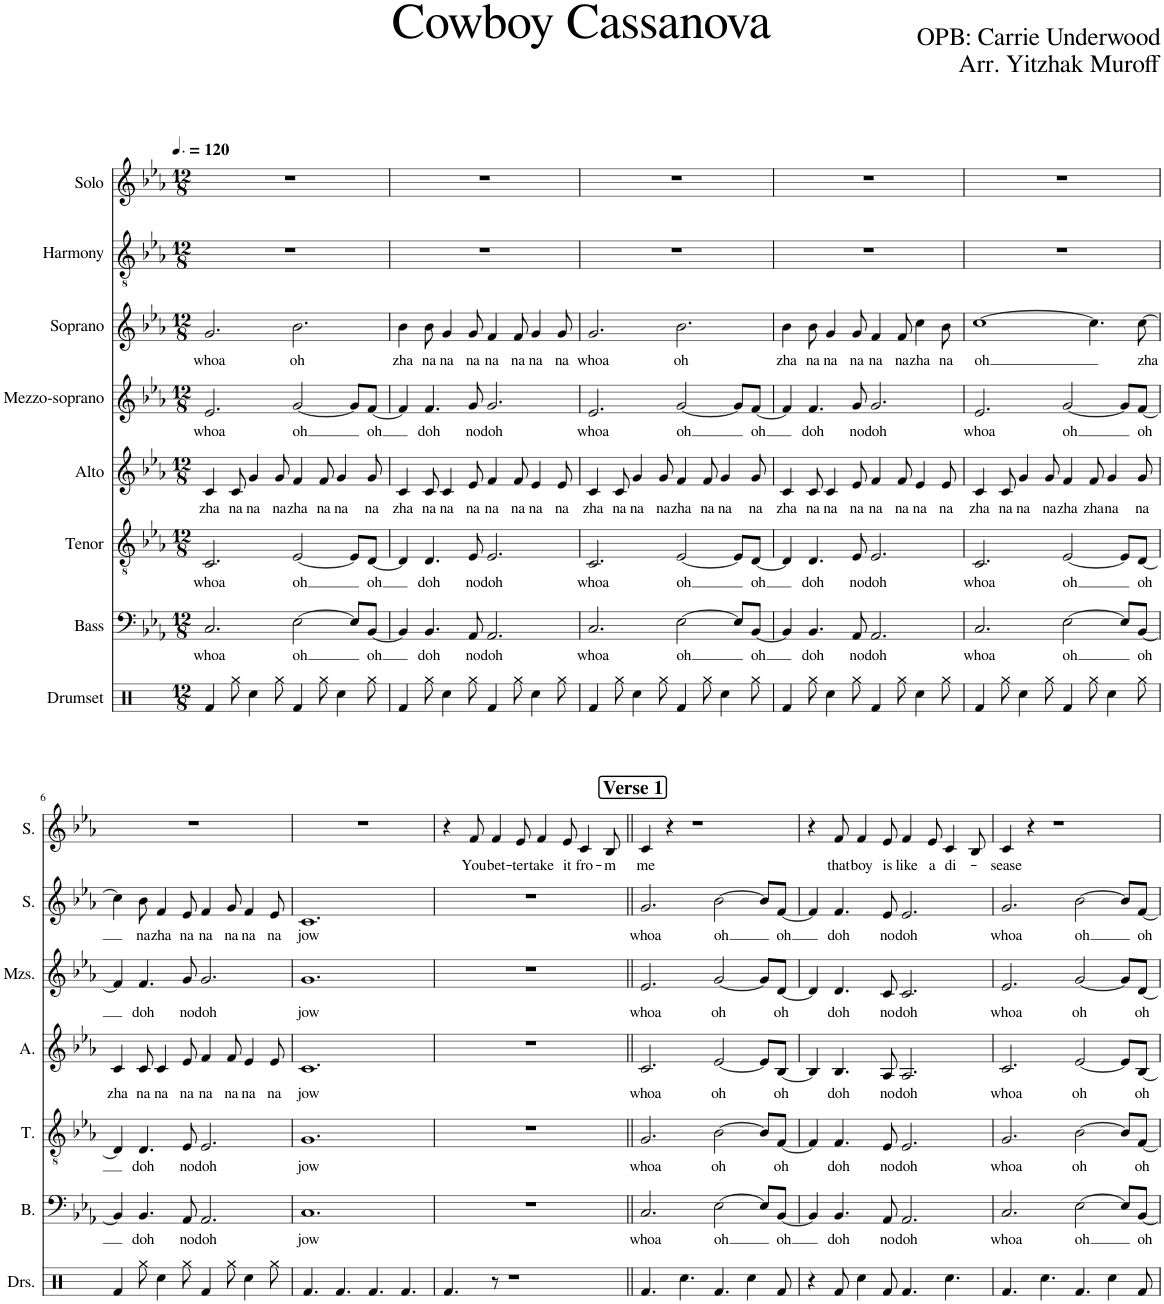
**kern	**kern	**text	**kern	**text	**kern	**text	**kern	**text	**kern	**text	**kern	**kern	**text
*part8	*part7	*part7	*part6	*part6	*part5	*part5	*part4	*part4	*part3	*part3	*part2	*part1	*part1
*staff8	*staff7	*staff7	*staff6	*staff6	*staff5	*staff5	*staff4	*staff4	*staff3	*staff3	*staff2	*staff1	*staff1
*I"Drumset	*I"Bass	*	*I"Tenor	*	*I"Alto	*	*I"Mezzo-soprano	*	*I"Soprano	*	*I"Harmony	*I"Solo	*
*I'Drs.	*I'B.	*	*I'T.	*	*I'A.	*	*I'Mzs.	*	*I'S.	*	*I'H.	*I'S.	*
*clefX	*clefF4	*	*clefGv2	*	*clefG2	*	*clefG2	*	*clefG2	*	*clefGv2	*clefG2	*
*k[b-]	*k[b-e-a-]	*	*k[b-e-a-]	*	*k[b-e-a-]	*	*k[b-e-a-]	*	*k[b-e-a-]	*	*k[b-e-a-]	*k[b-e-a-]	*
*M12/8	*M12/8	*	*M12/8	*	*M12/8	*	*M12/8	*	*M12/8	*	*M12/8	*M12/8	*
*MM180	*MM180	*	*MM180	*	*MM180	*	*MM180	*	*MM180	*	*MM180	*MM180	*
=1	=1	=1	=1	=1	=1	=1	=1	=1	=1	=1	=1	=1	=1
!	!	!LO:LY:b	!	!LO:LY:b	!	!LO:LY:b	!	!LO:LY:b	!	!LO:LY:b	!	!	!
4Rf/	2.C/	whoa	2.C/	whoa	4c/	zha	2.e-/	whoa	2.g/	whoa	1.r	1.r	.
!	!	!	!	!	!	!LO:LY:b	!	!	!	!	!	!	!
8Rgg\	.	.	.	.	8c/	na	.	.	.	.	.	.	.
!	!	!	!	!	!	!LO:LY:b	!	!	!	!	!	!	!
4Rcc\	.	.	.	.	4g/	na	.	.	.	.	.	.	.
!	!	!	!	!	!	!LO:LY:b	!	!	!	!	!	!	!
8Rgg\	.	.	.	.	8g/	na	.	.	.	.	.	.	.
!	!	!LO:LY:b	!	!LO:LY:b	!	!LO:LY:b	!	!LO:LY:b	!	!LO:LY:b	!	!	!
4Rf/	[2E-\	oh	[2E-/	oh	4f/	zha	[2g/	oh	2.b-\	oh	.	.	.
!	!	!	!	!	!	!LO:LY:b	!	!	!	!	!	!	!
8Rgg\	.	.	.	.	8f/	na	.	.	.	.	.	.	.
!	!	!	!	!	!	!LO:LY:b	!	!	!	!	!	!	!
4Rcc\	.	.	.	.	4g/	na	.	.	.	.	.	.	.
.	8E-/L]	.	8E-/L]	.	.	.	8g/L]	.	.	.	.	.	.
!	!	!LO:LY:b	!	!LO:LY:b	!	!LO:LY:b	!	!LO:LY:b	!	!	!	!	!
8Rgg\	[8BB-/J	oh	[8D/J	oh	8g/	na	[8f/J	oh	.	.	.	.	.
=2	=2	=2	=2	=2	=2	=2	=2	=2	=2	=2	=2	=2	=2
!	!	!	!	!	!	!LO:LY:b	!	!	!	!LO:LY:b	!	!	!
4Rf/	4BB-/]	.	4D/]	.	4c/	zha	4f/]	.	4b-\	zha	1.r	1.r	.
!	!	!LO:LY:b	!	!LO:LY:b	!	!LO:LY:b	!	!LO:LY:b	!	!LO:LY:b	!	!	!
8Rgg\	4.BB-/	doh	4.D/	doh	8c/	na	4.f/	doh	8b-\	na	.	.	.
!	!	!	!	!	!	!LO:LY:b	!	!	!	!LO:LY:b	!	!	!
4Rcc\	.	.	.	.	4c/	na	.	.	4g/	na	.	.	.
!	!	!LO:LY:b	!	!LO:LY:b	!	!LO:LY:b	!	!LO:LY:b	!	!LO:LY:b	!	!	!
8Rgg\	8AA-/	no	8E-/	no	8e-/	na	8g/	no	8g/	na	.	.	.
!	!	!LO:LY:b	!	!LO:LY:b	!	!LO:LY:b	!	!LO:LY:b	!	!LO:LY:b	!	!	!
4Rf/	2.AA-/	doh	2.E-/	doh	4f/	na	2.g/	doh	4f/	na	.	.	.
!	!	!	!	!	!	!LO:LY:b	!	!	!	!LO:LY:b	!	!	!
8Rgg\	.	.	.	.	8f/	na	.	.	8f/	na	.	.	.
!	!	!	!	!	!	!LO:LY:b	!	!	!	!LO:LY:b	!	!	!
4Rcc\	.	.	.	.	4e-/	na	.	.	4g/	na	.	.	.
!	!	!	!	!	!	!LO:LY:b	!	!	!	!LO:LY:b	!	!	!
8Rgg\	.	.	.	.	8e-/	na	.	.	8g/	na	.	.	.
=3	=3	=3	=3	=3	=3	=3	=3	=3	=3	=3	=3	=3	=3
!	!	!LO:LY:b	!	!LO:LY:b	!	!LO:LY:b	!	!LO:LY:b	!	!LO:LY:b	!	!	!
4Rf/	2.C/	whoa	2.C/	whoa	4c/	zha	2.e-/	whoa	2.g/	whoa	1.r	1.r	.
!	!	!	!	!	!	!LO:LY:b	!	!	!	!	!	!	!
8Rgg\	.	.	.	.	8c/	na	.	.	.	.	.	.	.
!	!	!	!	!	!	!LO:LY:b	!	!	!	!	!	!	!
4Rcc\	.	.	.	.	4g/	na	.	.	.	.	.	.	.
!	!	!	!	!	!	!LO:LY:b	!	!	!	!	!	!	!
8Rgg\	.	.	.	.	8g/	na	.	.	.	.	.	.	.
!	!	!LO:LY:b	!	!LO:LY:b	!	!LO:LY:b	!	!LO:LY:b	!	!LO:LY:b	!	!	!
4Rf/	[2E-\	oh	[2E-/	oh	4f/	zha	[2g/	oh	2.b-\	oh	.	.	.
!	!	!	!	!	!	!LO:LY:b	!	!	!	!	!	!	!
8Rgg\	.	.	.	.	8f/	na	.	.	.	.	.	.	.
!	!	!	!	!	!	!LO:LY:b	!	!	!	!	!	!	!
4Rcc\	.	.	.	.	4g/	na	.	.	.	.	.	.	.
.	8E-/L]	.	8E-/L]	.	.	.	8g/L]	.	.	.	.	.	.
!	!	!LO:LY:b	!	!LO:LY:b	!	!LO:LY:b	!	!LO:LY:b	!	!	!	!	!
8Rgg\	[8BB-/J	oh	[8D/J	oh	8g/	na	[8f/J	oh	.	.	.	.	.
=4	=4	=4	=4	=4	=4	=4	=4	=4	=4	=4	=4	=4	=4
!	!	!	!	!	!	!LO:LY:b	!	!	!	!LO:LY:b	!	!	!
4Rf/	4BB-/]	.	4D/]	.	4c/	zha	4f/]	.	4b-\	zha	1.r	1.r	.
!	!	!LO:LY:b	!	!LO:LY:b	!	!LO:LY:b	!	!LO:LY:b	!	!LO:LY:b	!	!	!
8Rgg\	4.BB-/	doh	4.D/	doh	8c/	na	4.f/	doh	8b-\	na	.	.	.
!	!	!	!	!	!	!LO:LY:b	!	!	!	!LO:LY:b	!	!	!
4Rcc\	.	.	.	.	4c/	na	.	.	4g/	na	.	.	.
!	!	!LO:LY:b	!	!LO:LY:b	!	!LO:LY:b	!	!LO:LY:b	!	!LO:LY:b	!	!	!
8Rgg\	8AA-/	no	8E-/	no	8e-/	na	8g/	no	8g/	na	.	.	.
!	!	!LO:LY:b	!	!LO:LY:b	!	!LO:LY:b	!	!LO:LY:b	!	!LO:LY:b	!	!	!
4Rf/	2.AA-/	doh	2.E-/	doh	4f/	na	2.g/	doh	4f/	na	.	.	.
!	!	!	!	!	!	!LO:LY:b	!	!	!	!LO:LY:b	!	!	!
8Rgg\	.	.	.	.	8f/	na	.	.	8f/	na	.	.	.
!	!	!	!	!	!	!LO:LY:b	!	!	!	!LO:LY:b	!	!	!
4Rcc\	.	.	.	.	4e-/	na	.	.	4cc\	zha	.	.	.
!	!	!	!	!	!	!LO:LY:b	!	!	!	!LO:LY:b	!	!	!
8Rgg\	.	.	.	.	8e-/	na	.	.	8b-\	na	.	.	.
=5	=5	=5	=5	=5	=5	=5	=5	=5	=5	=5	=5	=5	=5
!	!	!LO:LY:b	!	!LO:LY:b	!	!LO:LY:b	!	!LO:LY:b	!	!LO:LY:b	!	!	!
4Rf/	2.C/	whoa	2.C/	whoa	4c/	zha	2.e-/	whoa	[1cc	oh	1.r	1.r	.
!	!	!	!	!	!	!LO:LY:b	!	!	!	!	!	!	!
8Rgg\	.	.	.	.	8c/	na	.	.	.	.	.	.	.
!	!	!	!	!	!	!LO:LY:b	!	!	!	!	!	!	!
4Rcc\	.	.	.	.	4g/	na	.	.	.	.	.	.	.
!	!	!	!	!	!	!LO:LY:b	!	!	!	!	!	!	!
8Rgg\	.	.	.	.	8g/	na	.	.	.	.	.	.	.
!	!	!LO:LY:b	!	!LO:LY:b	!	!LO:LY:b	!	!LO:LY:b	!	!	!	!	!
4Rf/	[2E-\	oh	[2E-/	oh	4f/	zha	[2g/	oh	.	.	.	.	.
!	!	!	!	!	!	!LO:LY:b	!	!	!	!	!	!	!
8Rgg\	.	.	.	.	8f/	zha	.	.	4.cc\]	.	.	.	.
!	!	!	!	!	!	!LO:LY:b	!	!	!	!	!	!	!
4Rcc\	.	.	.	.	4g/	na	.	.	.	.	.	.	.
.	8E-/L]	.	8E-/L]	.	.	.	8g/L]	.	.	.	.	.	.
!	!	!LO:LY:b	!	!LO:LY:b	!	!LO:LY:b	!	!LO:LY:b	!	!LO:LY:b	!	!	!
8Rgg\	[8BB-/J	oh	[8D/J	oh	8g/	na	[8f/J	oh	[8cc\	zha	.	.	.
!!LO:LB:g=z
=6	=6	=6	=6	=6	=6	=6	=6	=6	=6	=6	=6	=6	=6
!	!	!	!	!	!	!LO:LY:b	!	!	!	!	!	!	!
4Rf/	4BB-/]	.	4D/]	.	4c/	zha	4f/]	.	4cc\]	.	1.r	1.r	.
!	!	!LO:LY:b	!	!LO:LY:b	!	!LO:LY:b	!	!LO:LY:b	!	!LO:LY:b	!	!	!
8Rgg\	4.BB-/	doh	4.D/	doh	8c/	na	4.f/	doh	8b-\	na	.	.	.
!	!	!	!	!	!	!LO:LY:b	!	!	!	!LO:LY:b	!	!	!
4Rcc\	.	.	.	.	4c/	na	.	.	4f/	zha	.	.	.
!	!	!LO:LY:b	!	!LO:LY:b	!	!LO:LY:b	!	!LO:LY:b	!	!LO:LY:b	!	!	!
8Rgg\	8AA-/	no	8E-/	no	8e-/	na	8g/	no	8e-/	na	.	.	.
!	!	!LO:LY:b	!	!LO:LY:b	!	!LO:LY:b	!	!LO:LY:b	!	!LO:LY:b	!	!	!
4Rf/	2.AA-/	doh	2.E-/	doh	4f/	na	2.g/	doh	4f/	na	.	.	.
!	!	!	!	!	!	!LO:LY:b	!	!	!	!LO:LY:b	!	!	!
8Rgg\	.	.	.	.	8f/	na	.	.	8g/	na	.	.	.
!	!	!	!	!	!	!LO:LY:b	!	!	!	!LO:LY:b	!	!	!
4Rcc\	.	.	.	.	4e-/	na	.	.	4f/	na	.	.	.
!	!	!	!	!	!	!LO:LY:b	!	!	!	!LO:LY:b	!	!	!
8Rgg\	.	.	.	.	8e-/	na	.	.	8e-/	na	.	.	.
=7	=7	=7	=7	=7	=7	=7	=7	=7	=7	=7	=7	=7	=7
!	!	!LO:LY:b	!	!LO:LY:b	!	!LO:LY:b	!	!LO:LY:b	!	!LO:LY:b	!	!	!
4.Rf/	1.C	jow	1.G	jow	1.c	jow	1.g	jow	1.c	jow	1.r	1.r	.
4.Rf/	.	.	.	.	.	.	.	.	.	.	.	.	.
4.Rf/	.	.	.	.	.	.	.	.	.	.	.	.	.
4.Rf/	.	.	.	.	.	.	.	.	.	.	.	.	.
=8	=8	=8	=8	=8	=8	=8	=8	=8	=8	=8	=8	=8	=8
4.Rf/	1.r	.	1.r	.	1.r	.	1.r	.	1.r	.	1.r	4r	.
!	!	!	!	!	!	!	!	!	!	!	!	!	!LO:LY:b
.	.	.	.	.	.	.	.	.	.	.	.	8f/	You
!	!	!	!	!	!	!	!	!	!	!	!	!	!LO:LY:b
8r	.	.	.	.	.	.	.	.	.	.	.	4f/	bet-
1r	.	.	.	.	.	.	.	.	.	.	.	.	.
!	!	!	!	!	!	!	!	!	!	!	!	!	!LO:LY:b
.	.	.	.	.	.	.	.	.	.	.	.	8e-/	-ter
!	!	!	!	!	!	!	!	!	!	!	!	!	!LO:LY:b
.	.	.	.	.	.	.	.	.	.	.	.	4f/	take
!	!	!	!	!	!	!	!	!	!	!	!	!	!LO:LY:b
.	.	.	.	.	.	.	.	.	.	.	.	8e-/	it
!	!	!	!	!	!	!	!	!	!	!	!	!	!LO:LY:b
.	.	.	.	.	.	.	.	.	.	.	.	4c/	fro-
!	!	!	!	!	!	!	!	!	!	!	!	!	!LO:LY:b
.	.	.	.	.	.	.	.	.	.	.	.	8B-/	-m
!!LO:REH:place=s1:a:B:cj:fs=14:t=Verse 1
=9||	=9||	=9||	=9||	=9||	=9||	=9||	=9||	=9||	=9||	=9||	=9||	=9||	=9||
!	!	!LO:LY:b	!	!LO:LY:b	!	!LO:LY:b	!	!LO:LY:b	!	!LO:LY:b	!	!	!LO:LY:b
4.Rf/	2.C/	whoa	2.G/	whoa	2.c/	whoa	2.e-/	whoa	2.g/	whoa	1.r	4c/	me
.	.	.	.	.	.	.	.	.	.	.	.	4r	.
4.Rcc\	.	.	.	.	.	.	.	.	.	.	.	.	.
.	.	.	.	.	.	.	.	.	.	.	.	1r	.
!	!	!LO:LY:b	!	!LO:LY:b	!	!LO:LY:b	!	!LO:LY:b	!	!LO:LY:b	!	!	!
4.Rf/	[2E-\	oh	[2B-\	oh	[2e-/	oh	[2g/	oh	[2b-\	oh	.	.	.
4Rcc\	.	.	.	.	.	.	.	.	.	.	.	.	.
.	8E-/L]	.	8B-/L]	.	8e-/L]	.	8g/L]	.	8b-/L]	.	.	.	.
!	!	!LO:LY:b	!	!LO:LY:b	!	!LO:LY:b	!	!LO:LY:b	!	!LO:LY:b	!	!	!
8Rf/	[8BB-/J	oh	[8F/J	oh	[8B-/J	oh	[8d/J	oh	[8f/J	oh	.	.	.
=10	=10	=10	=10	=10	=10	=10	=10	=10	=10	=10	=10	=10	=10
4r	4BB-/]	.	4F/]	.	4B-/]	.	4d/]	.	4f/]	.	1.r	4r	.
!	!	!LO:LY:b	!	!LO:LY:b	!	!LO:LY:b	!	!LO:LY:b	!	!LO:LY:b	!	!	!LO:LY:b
8Rf/	4.BB-/	doh	4.F/	doh	4.B-/	doh	4.d/	doh	4.f/	doh	.	8f/	that
!	!	!	!	!	!	!	!	!	!	!	!	!	!LO:LY:b
4Rcc\	.	.	.	.	.	.	.	.	.	.	.	4f/	boy
!	!	!LO:LY:b	!	!LO:LY:b	!	!LO:LY:b	!	!LO:LY:b	!	!LO:LY:b	!	!	!LO:LY:b
8Rf/	8AA-/	no	8E-/	no	8A-/	no	8c/	no	8e-/	no	.	8e-/	is
!	!	!LO:LY:b	!	!LO:LY:b	!	!LO:LY:b	!	!LO:LY:b	!	!LO:LY:b	!	!	!LO:LY:b
4.Rf/	2.AA-/	doh	2.E-/	doh	2.A-/	doh	2.c/	doh	2.e-/	doh	.	4f/	like
!	!	!	!	!	!	!	!	!	!	!	!	!	!LO:LY:b
.	.	.	.	.	.	.	.	.	.	.	.	8e-/	a
!	!	!	!	!	!	!	!	!	!	!	!	!	!LO:LY:b
4.Rcc\	.	.	.	.	.	.	.	.	.	.	.	4c/	di-
.	.	.	.	.	.	.	.	.	.	.	.	8B-/	.
=11	=11	=11	=11	=11	=11	=11	=11	=11	=11	=11	=11	=11	=11
!	!	!LO:LY:b	!	!LO:LY:b	!	!LO:LY:b	!	!LO:LY:b	!	!LO:LY:b	!	!	!LO:LY:b
4.Rf/	2.C/	whoa	2.G/	whoa	2.c/	whoa	2.e-/	whoa	2.g/	whoa	1.r	4c/	-sease
.	.	.	.	.	.	.	.	.	.	.	.	4r	.
4.Rcc\	.	.	.	.	.	.	.	.	.	.	.	.	.
.	.	.	.	.	.	.	.	.	.	.	.	1r	.
!	!	!LO:LY:b	!	!LO:LY:b	!	!LO:LY:b	!	!LO:LY:b	!	!LO:LY:b	!	!	!
4.Rf/	[2E-\	oh	[2B-\	oh	[2e-/	oh	[2g/	oh	[2b-\	oh	.	.	.
4Rcc\	.	.	.	.	.	.	.	.	.	.	.	.	.
.	8E-/L]	.	8B-/L]	.	8e-/L]	.	8g/L]	.	8b-/L]	.	.	.	.
!	!	!LO:LY:b	!	!LO:LY:b	!	!LO:LY:b	!	!LO:LY:b	!	!LO:LY:b	!	!	!
8Rf/	[8BB-/J	oh	[8F/J	oh	[8B-/J	oh	[8d/J	oh	[8f/J	oh	.	.	.
=	=	=	=	=	=	=	=	=	=	=	=	=	=
*-	*-	*-	*-	*-	*-	*-	*-	*-	*-	*-	*-	*-	*-
